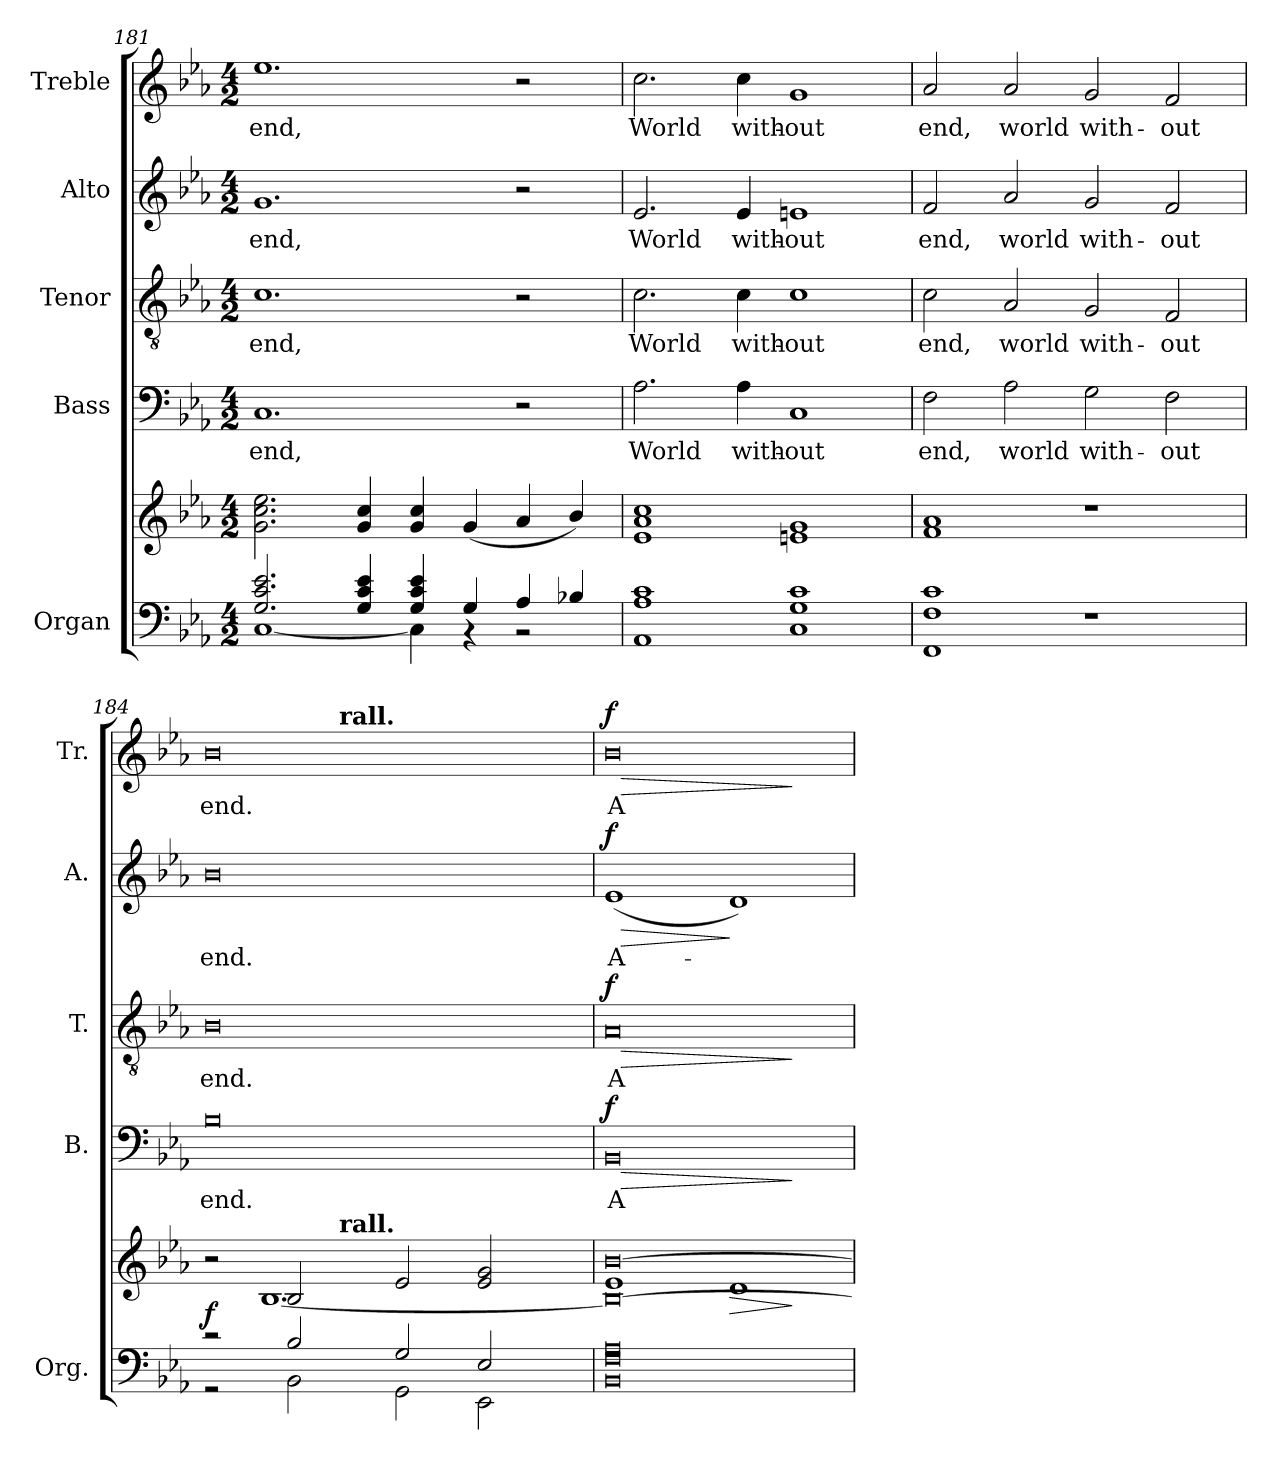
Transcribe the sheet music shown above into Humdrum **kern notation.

**kern	**kern	**dynam	**kern	**text	**dynam	**kern	**text	**dynam	**kern	**text	**dynam	**kern	**text	**dynam
*part5	*part5	*part5	*part4	*part4	*part4	*part3	*part3	*part3	*part2	*part2	*part2	*part1	*part1	*part1
*staff6	*staff5	*staff5/6	*staff4	*staff4	*staff4	*staff3	*staff3	*staff3	*staff2	*staff2	*staff2	*staff1	*staff1	*staff1
*I"Organ	*	*	*I"Bass	*	*	*I"Tenor	*	*	*I"Alto	*	*	*I"Treble	*	*
*I'Org.	*	*	*I'B.	*	*	*I'T.	*	*	*I'A.	*	*	*I'Tr.	*	*
*clefF4	*clefG2	*	*clefF4	*	*	*clefGv2	*	*	*clefG2	*	*	*clefG2	*	*
*	*	*	*	*	*	*ITrd7c12	*	*	*	*	*	*	*	*
*k[b-e-a-]	*k[b-e-a-]	*	*k[b-e-a-]	*	*	*k[b-e-a-]	*	*	*k[b-e-a-]	*	*	*k[b-e-a-]	*	*
*E-:	*E-:	*	*E-:	*	*	*E-:	*	*	*E-:	*	*	*E-:	*	*
*M4/2	*M4/2	*	*M4/2	*	*	*M4/2	*	*	*M4/2	*	*	*M4/2	*	*
=181	=181	=181	=181	=181	=181	=181	=181	=181	=181	=181	=181	=181	=181	=181
*^	*	*	*	*	*	*	*	*	*	*	*	*	*	*
!	!	!	!	!	!LO:LY:b:color=#000000	!	!	!	!	!	!	!	!	!	!
!	!	!	!	!	!	!	!	!LO:LY:b:color=#000000	!	!	!	!	!	!	!
!	!	!	!	!	!	!	!	!	!	!	!LO:LY:b:color=#000000	!	!	!	!
!	!	!	!	!	!	!	!	!	!	!	!	!	!	!LO:LY:b:color=#000000	!
2.Gi/ 2.ci 2.e-i	[1Ci	2.gi\ 2.cci 2.ee-i	.	1.Ci	end,	.	1.Ci	end,	.	1.gi	end,	.	1.ee-i	end,	.
4Gi/ 4ci 4e-i	.	4gi/ 4cci	.	.	.	.	.	.	.	.	.	.	.	.	.
4Gi/ 4ci 4e-i	4Ci\]	4gi/ 4cci	.	.	.	.	.	.	.	.	.	.	.	.	.
4Gi/	4r	(4gi/	.	.	.	.	.	.	.	.	.	.	.	.	.
4A-i/	2r	4a-i/	.	2r	.	.	2r	.	.	2r	.	.	2r	.	.
4B-Xi/	.	4b-i/)	.	.	.	.	.	.	.	.	.	.	.	.	.
*v	*v	*	*	*	*	*	*	*	*	*	*	*	*	*	*
!!LO:LB:g=z
=182	=182	=182	=182	=182	=182	=182	=182	=182	=182	=182	=182	=182	=182	=182
!	!	!	!	!LO:LY:b:color=#000000	!	!	!	!	!	!	!	!	!	!
!	!	!	!	!	!	!	!LO:LY:b:color=#000000	!	!	!	!	!	!	!
!	!	!	!	!	!	!	!	!	!	!LO:LY:b:color=#000000	!	!	!	!
!	!	!	!	!	!	!	!	!	!	!	!	!	!LO:LY:b:color=#000000	!
1AA-i 1A-i 1ci	1e-i 1a-i 1cci	.	2.A-i\	World	.	2.Ci\	World	.	2.e-i/	World	.	2.cci\	World	.
!	!	!	!	!LO:LY:b:color=#000000	!	!	!	!	!	!	!	!	!	!
!	!	!	!	!	!	!	!LO:LY:b:color=#000000	!	!	!	!	!	!	!
!	!	!	!	!	!	!	!	!	!	!LO:LY:b:color=#000000	!	!	!	!
!	!	!	!	!	!	!	!	!	!	!	!	!	!LO:LY:b:color=#000000	!
.	.	.	4A-i\	with-	.	4Ci\	with-	.	4e-i/	with-	.	4cci\	with-	.
!	!	!	!	!LO:LY:b:color=#000000	!	!	!	!	!	!	!	!	!	!
!	!	!	!	!	!	!	!LO:LY:b:color=#000000	!	!	!	!	!	!	!
!	!	!	!	!	!	!	!	!	!	!LO:LY:b:color=#000000	!	!	!	!
!	!	!	!	!	!	!	!	!	!	!	!	!	!LO:LY:b:color=#000000	!
1Ci 1Gi 1ci	1eni 1gi	.	1Ci	-out	.	1Ci	-out	.	1eni	-out	.	1gi	-out	.
=183	=183	=183	=183	=183	=183	=183	=183	=183	=183	=183	=183	=183	=183	=183
!	!	!	!	!LO:LY:b:color=#000000	!	!	!	!	!	!	!	!	!	!
!	!	!	!	!	!	!	!LO:LY:b:color=#000000	!	!	!	!	!	!	!
!	!	!	!	!	!	!	!	!	!	!LO:LY:b:color=#000000	!	!	!	!
!	!	!	!	!	!	!	!	!	!	!	!	!	!LO:LY:b:color=#000000	!
1FFi 1Fi 1ci	1fi 1a-i	.	2Fi\	end,	.	2Ci\	end,	.	2fi/	end,	.	2a-i/	end,	.
!	!	!	!	!LO:LY:b:color=#000000	!	!	!	!	!	!	!	!	!	!
!	!	!	!	!	!	!	!LO:LY:b:color=#000000	!	!	!	!	!	!	!
!	!	!	!	!	!	!	!	!	!	!LO:LY:b:color=#000000	!	!	!	!
!	!	!	!	!	!	!	!	!	!	!	!	!	!LO:LY:b:color=#000000	!
.	.	.	2A-i\	world	.	2AA-i/	world	.	2a-i/	world	.	2a-i/	world	.
!	!	!	!	!LO:LY:b:color=#000000	!	!	!	!	!	!	!	!	!	!
!	!	!	!	!	!	!	!LO:LY:b:color=#000000	!	!	!	!	!	!	!
!	!	!	!	!	!	!	!	!	!	!LO:LY:b:color=#000000	!	!	!	!
!	!	!	!	!	!	!	!	!	!	!	!	!	!LO:LY:b:color=#000000	!
1r	1r	.	2Gi\	with-	.	2GGi/	with-	.	2gi/	with-	.	2gi/	with-	.
!	!	!	!	!LO:LY:b:color=#000000	!	!	!	!	!	!	!	!	!	!
!	!	!	!	!	!	!	!LO:LY:b:color=#000000	!	!	!	!	!	!	!
!	!	!	!	!	!	!	!	!	!	!LO:LY:b:color=#000000	!	!	!	!
!	!	!	!	!	!	!	!	!	!	!	!	!	!LO:LY:b:color=#000000	!
.	.	.	2Fi\	-out	.	2FFi/	-out	.	2fi/	-out	.	2fi/	-out	.
=184	=184	=184	=184	=184	=184	=184	=184	=184	=184	=184	=184	=184	=184	=184
*^	*^	*	*	*	*	*	*	*	*	*	*	*	*	*
!	!	!	!	!	!	!LO:LY:b:color=#000000	!	!	!	!	!	!	!	!	!	!
!	!	!	!	!	!	!	!	!	!LO:LY:b:color=#000000	!	!	!	!	!	!	!
!	!	!	!	!	!	!	!	!	!	!	!	!LO:LY:b:color=#000000	!	!	!	!
!	!	!	!	!	!	!	!	!	!	!	!	!	!	!	!LO:LY:b:color=#000000	!
*	*	*	*^	*	*	*	*	*	*	*	*	*	*	*^	*	*
2r	2r	2r	2ryy	2ryy	f	0B-i	end.	.	0BB-i	end.	.	0b-i	end.	.	0b-i	2ryy	end.	.
2B-i/	2BB-i\	2B-i/	[1.B-i	8...ryy	.	.	.	.	.	.	.	.	.	.	.	8...ryy	.	.
!	!	!	!	!	!	!	!	!	!	!	!	!	!	!	!	!LO:TX:a:B:t=rall.	!	!
!	!	!	!	!LO:TX:a:B:t=rall.	!	!	!	!	!	!	!	!	!	!	!	!	!	!
.	.	.	.	1ryy	.	.	.	.	.	.	.	.	.	.	.	1ryy	.	.
2Gi/	2GGi\	2e-i/	.	.	.	.	.	.	.	.	.	.	.	.	.	.	.	.
2E-i/	2EE-i\	2e-i/ 2gi	.	.	.	.	.	.	.	.	.	.	.	.	.	.	.	.
.	.	.	.	4ryy	.	.	.	.	.	.	.	.	.	.	.	4ryy	.	.
.	.	.	.	64ryy	.	.	.	.	.	.	.	.	.	.	.	64ryy	.	.
*v	*v	*	*	*	*	*	*	*	*	*	*	*	*	*	*v	*v	*	*
*	*	*v	*v	*	*	*	*	*	*	*	*	*	*	*	*	*
=185	=185	=185	=185	=185	=185	=185	=185	=185	=185	=185	=185	=185	=185	=185	=185
*^	*	*^	*	*	*	*	*	*	*	*	*	*	*^	*	*
!	!	!	!	!	!	!	!LO:LY:b:color=#000000	!LO:HP:b	!	!	!	!	!	!	!	!	!	!
*v	*v	*	*	*	*	*	*	*	*	*	*	*	*	*	*v	*v	*	*
*	*	*v	*v	*	*	*	*	*	*	*	*	*	*	*	*	*
*^	*	*^	*	*	*	*	*	*	*	*	*	*	*^	*	*
!	!	!	!	!	!	!	!	!	!	!LO:LY:b:color=#000000	!LO:HP:b	!	!	!	!	!	!	!
*v	*v	*	*	*	*	*	*	*	*	*	*	*	*	*	*v	*v	*	*
*	*	*v	*v	*	*	*	*	*	*	*	*	*	*	*	*	*
*^	*	*^	*	*	*	*	*	*	*	*	*	*	*^	*	*
!	!	!	!	!	!	!	!	!	!	!	!	!	!LO:LY:b:color=#000000	!LO:HP:b	!	!	!	!
*v	*v	*	*	*	*	*	*	*	*	*	*	*	*	*	*v	*v	*	*
*	*	*v	*v	*	*	*	*	*	*	*	*	*	*	*	*	*
*^	*	*^	*	*	*	*	*	*	*	*	*	*	*^	*	*
!	!	!	!	!	!	!	!	!	!	!	!	!	!	!	!	!	!LO:LY:b:color=#000000	!LO:HP:b
*v	*v	*	*	*	*	*	*	*	*	*	*	*	*	*	*v	*v	*	*
*	*	*v	*v	*	*	*	*	*	*	*	*	*	*	*	*	*
0BB-i 0Fi 0A-i	0B-i_ [0b-i	1e-i	.	0BB-i	A-	> f	0AA-i	A-	> f	(1e-i	A-	> f	0b-i	A-	> f
!	!	!	!LO:HP:b	!	!	!	!	!	!	!	!	!	!	!	!
.	.	1di	>	.	.	.	.	.	.	1di)	.	]	.	.	.
*	*v	*v	*	*	*	*	*	*	*	*	*	*	*	*	*
.	.	]	.	.	]	.	.	]	.	.	.	.	.	]
=	=	=	=	=	=	=	=	=	=	=	=	=	=	=
*-	*-	*-	*-	*-	*-	*-	*-	*-	*-	*-	*-	*-	*-	*-
